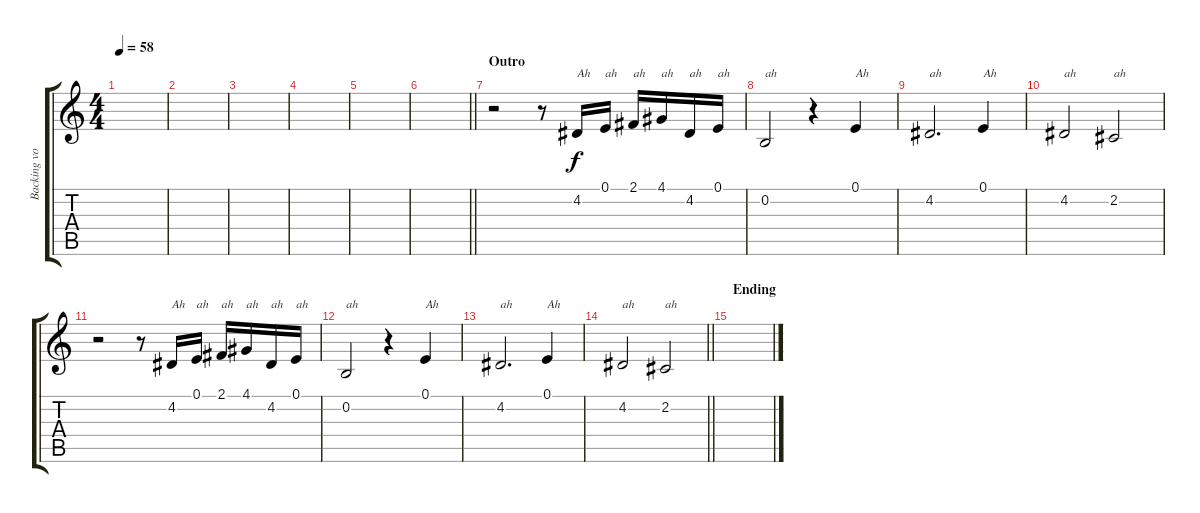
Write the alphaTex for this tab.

\track ("Backing vocal 1" "Backing vo") {instrument choiraahs}
\staff {score tabs}
\tuning (E4 B3 G3 D3 A2 E2) {hide}
\ts (4 4)
\tempo 58
\clef g2
\ks c
|
|
|
|
|
\barLineRight lightlight
|
\section ("" "Outro")
r.2 r.8 4.2.16{txt "Ah"} 0.1.16{txt "ah"} 2.1.16{txt "ah"} 4.1.16{txt "ah"} 4.2.16{txt "ah"} 0.1.16{txt "ah"} |
0.2.2{txt "ah"} r.4 0.1.4{txt "Ah"} |
4.2.2{d txt "ah"} 0.1.4{txt "Ah"} |
4.2.2{txt "ah"} 2.2.2{txt "ah"} |
r.2 r.8 4.2.16{txt "Ah"} 0.1.16{txt "ah"} 2.1.16{txt "ah"} 4.1.16{txt "ah"} 4.2.16{txt "ah"} 0.1.16{txt "ah"} |
0.2.2{txt "ah"} r.4 0.1.4{txt "Ah"} |
4.2.2{d txt "ah"} 0.1.4{txt "Ah"} |
\barLineRight lightlight
4.2.2{txt "ah"} 2.2.2{txt "ah"} |
\section ("" "Ending")
